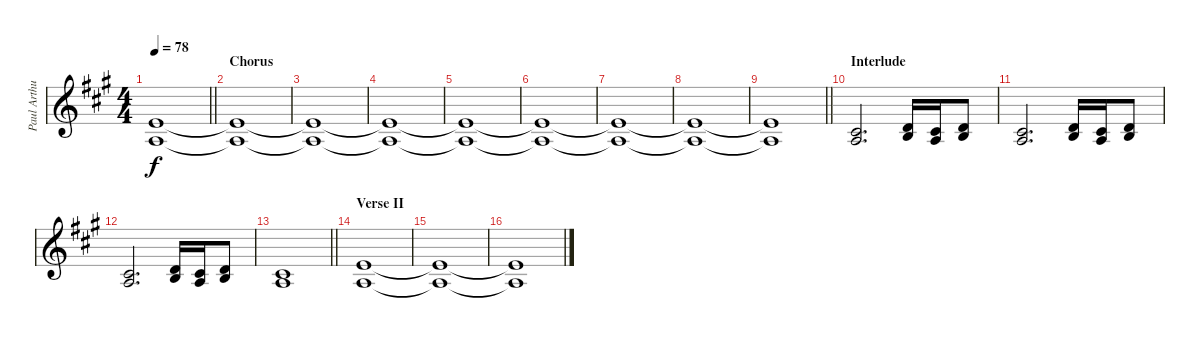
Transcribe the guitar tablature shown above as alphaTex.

\track ("Paul Arthurs (Synth)" "Paul Arthu") {instrument synthbrass1}
\staff {score}
\tuning (E4 B3 G3 D3 A2 E2) {hide}
\ts (4 4)
\tempo 78
\clef g2
\barLineRight lightlight
\ks a
(0.1{t} 2.3{t}).1{dy f} |
\section ("" "Chorus")
(0.1{t} 2.3{t}).1 |
(0.1{t} 2.3{t}).1 |
(0.1{t} 2.3{t}).1 |
(0.1{t} 2.3{t}).1 |
(0.1{t} 2.3{t}).1 |
(0.1{t} 2.3{t}).1 |
(0.1{t} 2.3{t}).1 |
\barLineRight lightlight
(0.1{t} 2.3{t}).1 |
\section ("" "Interlude")
(2.2 2.3).2{d} (3.2 4.3).16 (2.2 2.3).16 (3.2 4.3).8 |
(2.2 2.3).2{d} (3.2 4.3).16 (2.2 2.3).16 (3.2 4.3).8 |
(2.2 2.3).2{d} (3.2 4.3).16 (2.2 2.3).16 (3.2 4.3).8 |
\barLineRight lightlight
(2.2 2.3).1 |
\section ("" "Verse II")
(0.1 2.3).1 |
(0.1{t} 2.3{t}).1 |
(0.1{t} 2.3{t}).1
